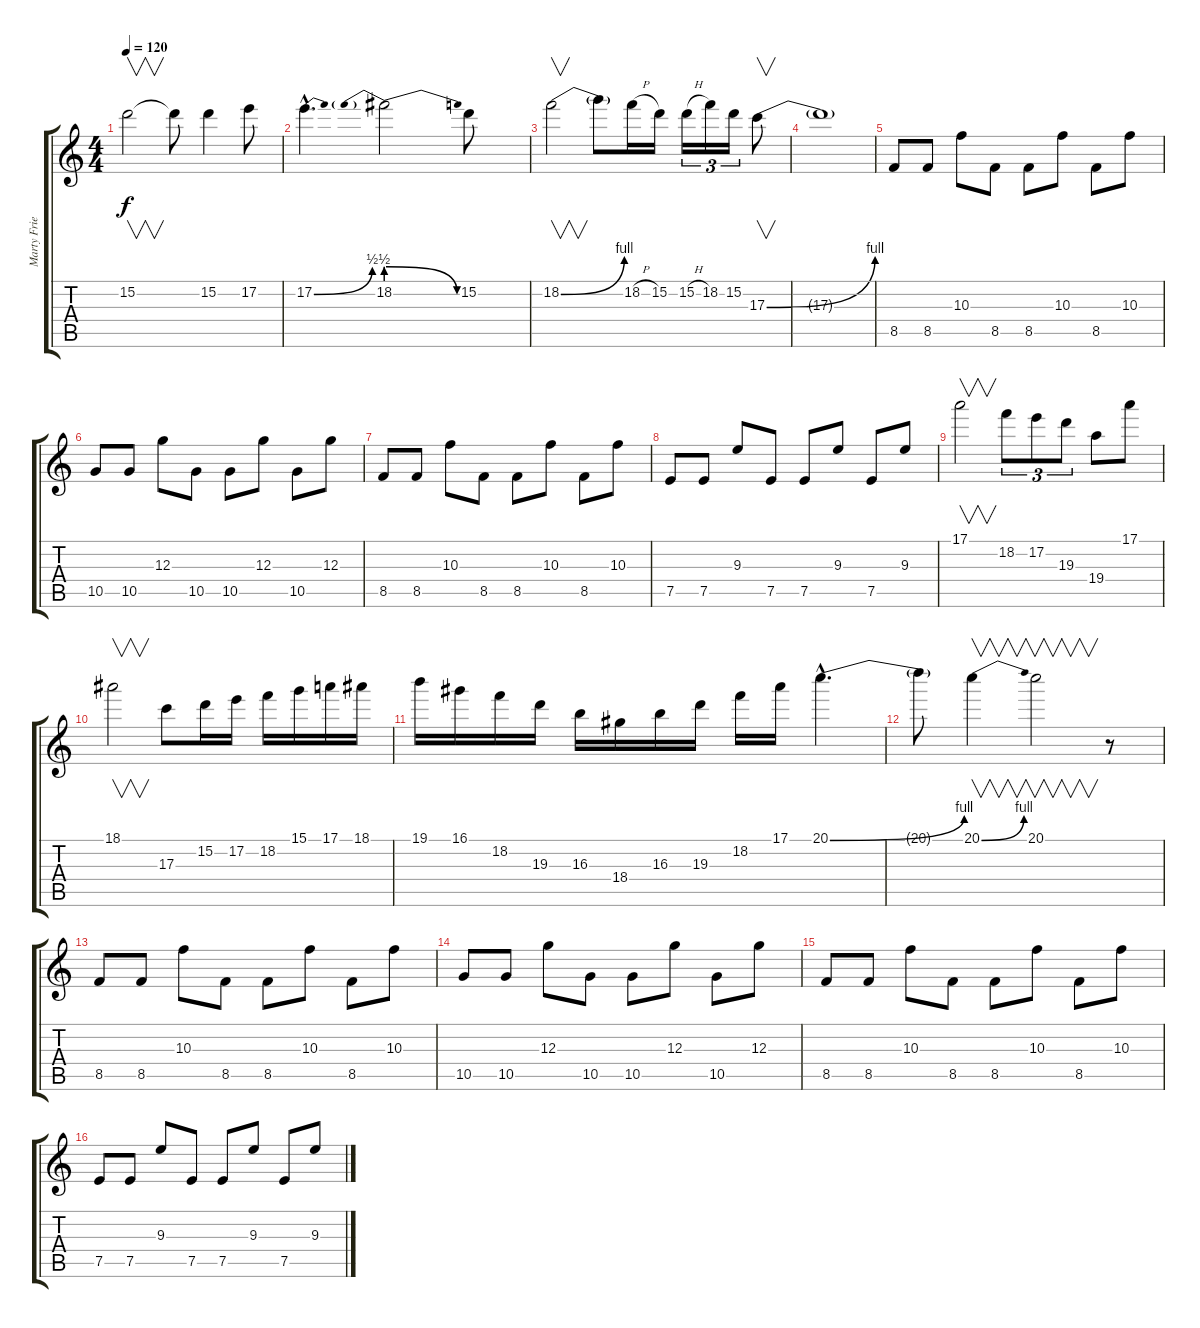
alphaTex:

\track ("Marty Friedman" "Marty Frie") {instrument overdrivenguitar}
\staff {score tabs}
\tuning (E4 B3 G3 D3 A2 E2) {hide}
\ts (4 4)
\tempo 120
\clef g2
\ks c
15.2.2{v dy f} 15.2{t}.8 15.2.4 17.2.8 |
17.2{be (bend 0 0 60 2) hac}.4{d} 18.2{be (prebendrelease 0 2 60 0)}.2 15.2.8 |
18.2{be (bend 0 0 60 4)}.2{v} 18.2{t}.8 18.2{h}.16 15.2.16 15.2{h}.16{tu (3 2)} 18.2.16{tu (3 2)} 15.2.16{tu (3 2)} 17.3{be (bend 0 0 60 4)}.8{v} |
17.3{t}.1 |
8.5.8 8.5.8 10.3.8 8.5.8 8.5.8 10.3.8 8.5.8 10.3.8 |
10.5.8 10.5.8 12.3.8 10.5.8 10.5.8 12.3.8 10.5.8 12.3.8 |
8.5.8 8.5.8 10.3.8 8.5.8 8.5.8 10.3.8 8.5.8 10.3.8 |
7.5.8 7.5.8 9.3.8 7.5.8 7.5.8 9.3.8 7.5.8 9.3.8 |
17.1.2{v} 18.2.8{tu (3 2)} 17.2.8{tu (3 2)} 19.3.8{tu (3 2)} 19.4.8 17.1.8 |
18.1.2{v} 17.3.8 15.2.16 17.2.16 18.2.16 15.1.16 17.1.16 18.1.16 |
19.1.16 16.1.16 18.2.16 19.3.16 16.3.16 18.4.16 16.3.16 19.3.16 18.2.16 17.1.16 20.1{be (bend 0 0 60 4) hac}.4{d} |
20.1{t}.8 20.1{be (bend 0 0 60 4)}.4{v} 20.1.2{v} r.8 |
8.5.8 8.5.8 10.3.8 8.5.8 8.5.8 10.3.8 8.5.8 10.3.8 |
10.5.8 10.5.8 12.3.8 10.5.8 10.5.8 12.3.8 10.5.8 12.3.8 |
8.5.8 8.5.8 10.3.8 8.5.8 8.5.8 10.3.8 8.5.8 10.3.8 |
7.5.8 7.5.8 9.3.8 7.5.8 7.5.8 9.3.8 7.5.8 9.3.8
